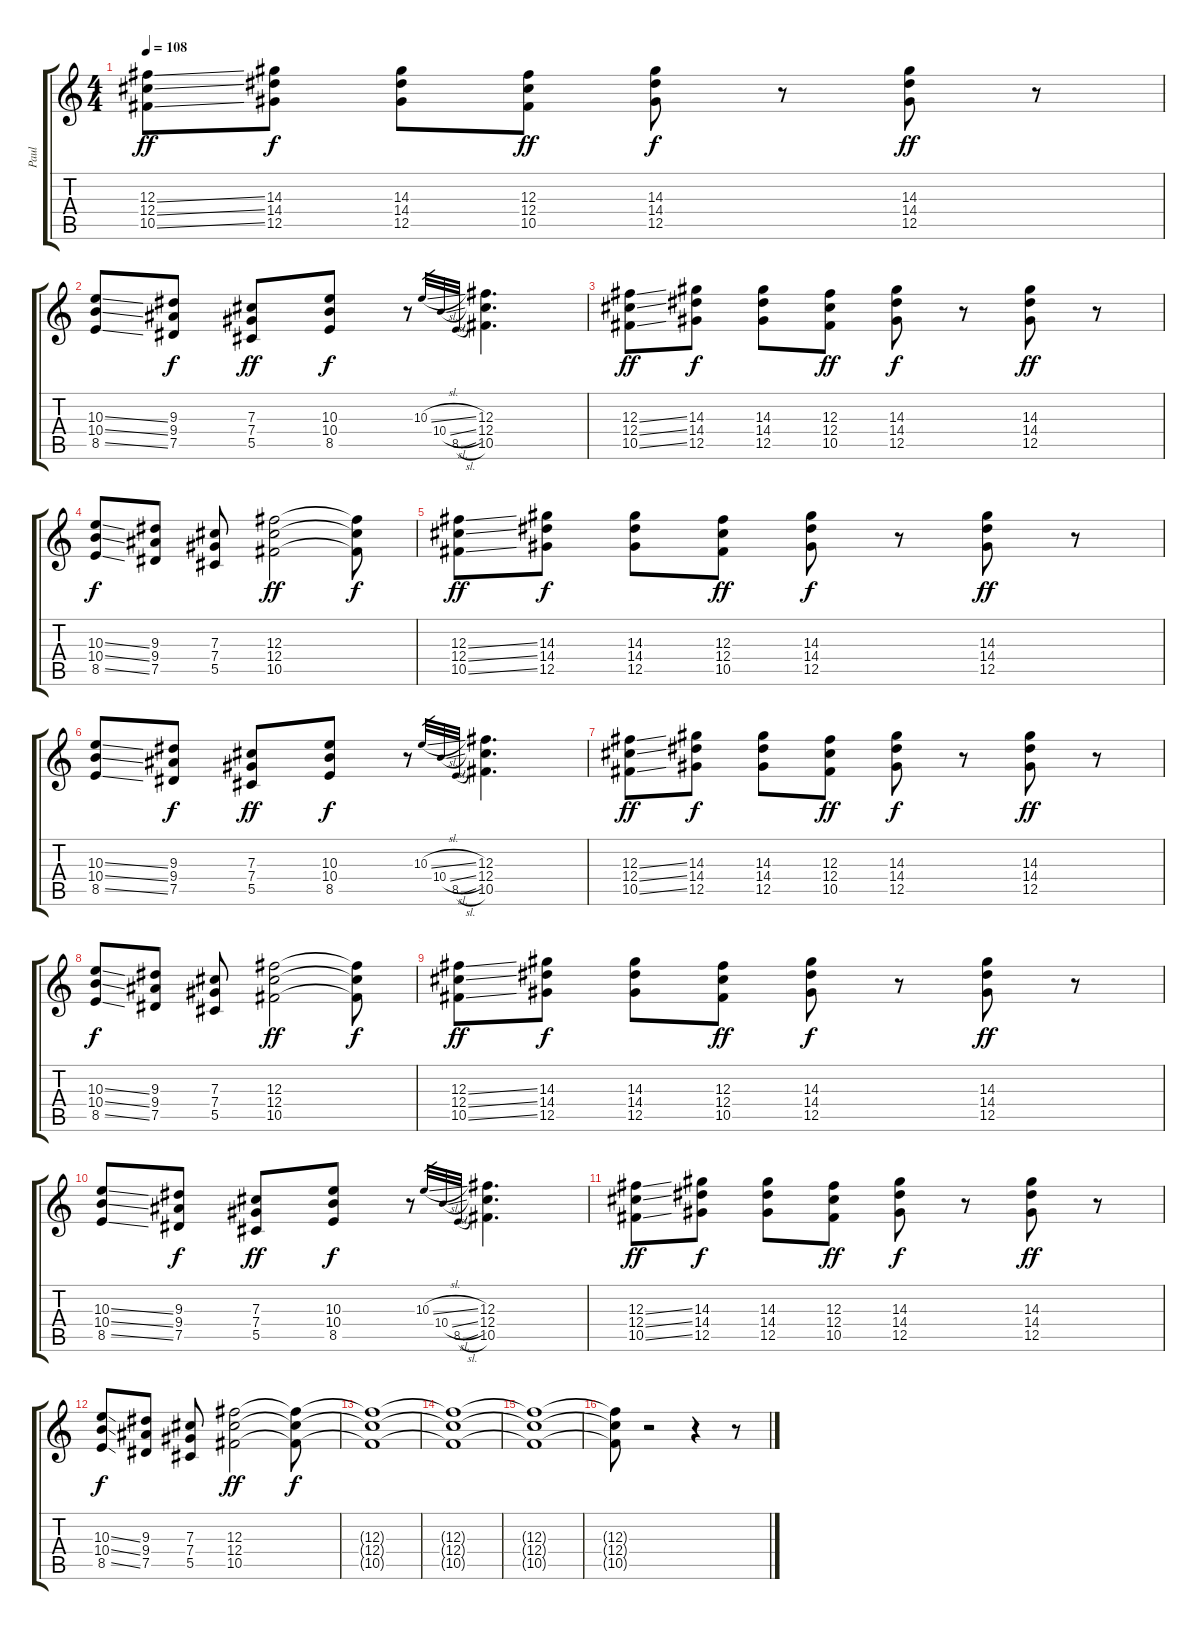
\track ("Paul " "Paul ") {instrument distortionguitar}
\staff {score tabs}
\tuning (Eb4 Bb3 Gb3 Db3 Ab2 Eb2) {hide}
\ts (4 4)
\tempo 108
\clef g2
\ks c
(12.3{ss} 12.4{ss} 10.5{ss}).8{dy ff} (14.3 14.4 12.5).8{dy f} (14.3 14.4 12.5).8 (12.3 12.4 10.5).8{dy ff} (14.3 14.4 12.5).8{dy f} r.8 (14.3 14.4 12.5).8{dy ff} r.8 |
(10.3{ss} 10.4{ss} 8.5{ss}).8 (9.3 9.4 7.5).8{dy f} (7.3 7.4 5.5).8{dy ff} (10.3 10.4 8.5).8{dy f} r.8 10.3{sl}.32{gr} 10.4{sl}.32{gr} 8.5{sl}.32{gr} (12.3 12.4 10.5).4{d} |
(12.3{ss} 12.4{ss} 10.5{ss}).8{dy ff} (14.3 14.4 12.5).8{dy f} (14.3 14.4 12.5).8 (12.3 12.4 10.5).8{dy ff} (14.3 14.4 12.5).8{dy f} r.8 (14.3 14.4 12.5).8{dy ff} r.8 |
(10.3{ss} 10.4{ss} 8.5{ss}).8{dy f} (9.3 9.4 7.5).8 (7.3 7.4 5.5).8 (12.3 12.4 10.5).2{dy ff} (12.3{t} 12.4{t} 10.5{t}).8{dy f} |
(12.3{ss} 12.4{ss} 10.5{ss}).8{dy ff} (14.3 14.4 12.5).8{dy f} (14.3 14.4 12.5).8 (12.3 12.4 10.5).8{dy ff} (14.3 14.4 12.5).8{dy f} r.8 (14.3 14.4 12.5).8{dy ff} r.8 |
(10.3{ss} 10.4{ss} 8.5{ss}).8 (9.3 9.4 7.5).8{dy f} (7.3 7.4 5.5).8{dy ff} (10.3 10.4 8.5).8{dy f} r.8 10.3{sl}.32{gr} 10.4{sl}.32{gr} 8.5{sl}.32{gr} (12.3 12.4 10.5).4{d} |
(12.3{ss} 12.4{ss} 10.5{ss}).8{dy ff} (14.3 14.4 12.5).8{dy f} (14.3 14.4 12.5).8 (12.3 12.4 10.5).8{dy ff} (14.3 14.4 12.5).8{dy f} r.8 (14.3 14.4 12.5).8{dy ff} r.8 |
(10.3{ss} 10.4{ss} 8.5{ss}).8{dy f} (9.3 9.4 7.5).8 (7.3 7.4 5.5).8 (12.3 12.4 10.5).2{dy ff} (12.3{t} 12.4{t} 10.5{t}).8{dy f} |
(12.3{ss} 12.4{ss} 10.5{ss}).8{dy ff} (14.3 14.4 12.5).8{dy f} (14.3 14.4 12.5).8 (12.3 12.4 10.5).8{dy ff} (14.3 14.4 12.5).8{dy f} r.8 (14.3 14.4 12.5).8{dy ff} r.8 |
(10.3{ss} 10.4{ss} 8.5{ss}).8 (9.3 9.4 7.5).8{dy f} (7.3 7.4 5.5).8{dy ff} (10.3 10.4 8.5).8{dy f} r.8 10.3{sl}.32{gr} 10.4{sl}.32{gr} 8.5{sl}.32{gr} (12.3 12.4 10.5).4{d} |
(12.3{ss} 12.4{ss} 10.5{ss}).8{dy ff} (14.3 14.4 12.5).8{dy f} (14.3 14.4 12.5).8 (12.3 12.4 10.5).8{dy ff} (14.3 14.4 12.5).8{dy f} r.8 (14.3 14.4 12.5).8{dy ff} r.8 |
(10.3{ss} 10.4{ss} 8.5{ss}).8{dy f} (9.3 9.4 7.5).8 (7.3 7.4 5.5).8 (12.3 12.4 10.5).2{dy ff} (12.3{t} 12.4{t} 10.5{t}).8{dy f} |
(12.3{t} 12.4{t} 10.5{t}).1 |
(12.3{t} 12.4{t} 10.5{t}).1 |
(12.3{t} 12.4{t} 10.5{t}).1 |
(12.3{t} 12.4{t} 10.5{t}).8 r.2 r.4 r.8
